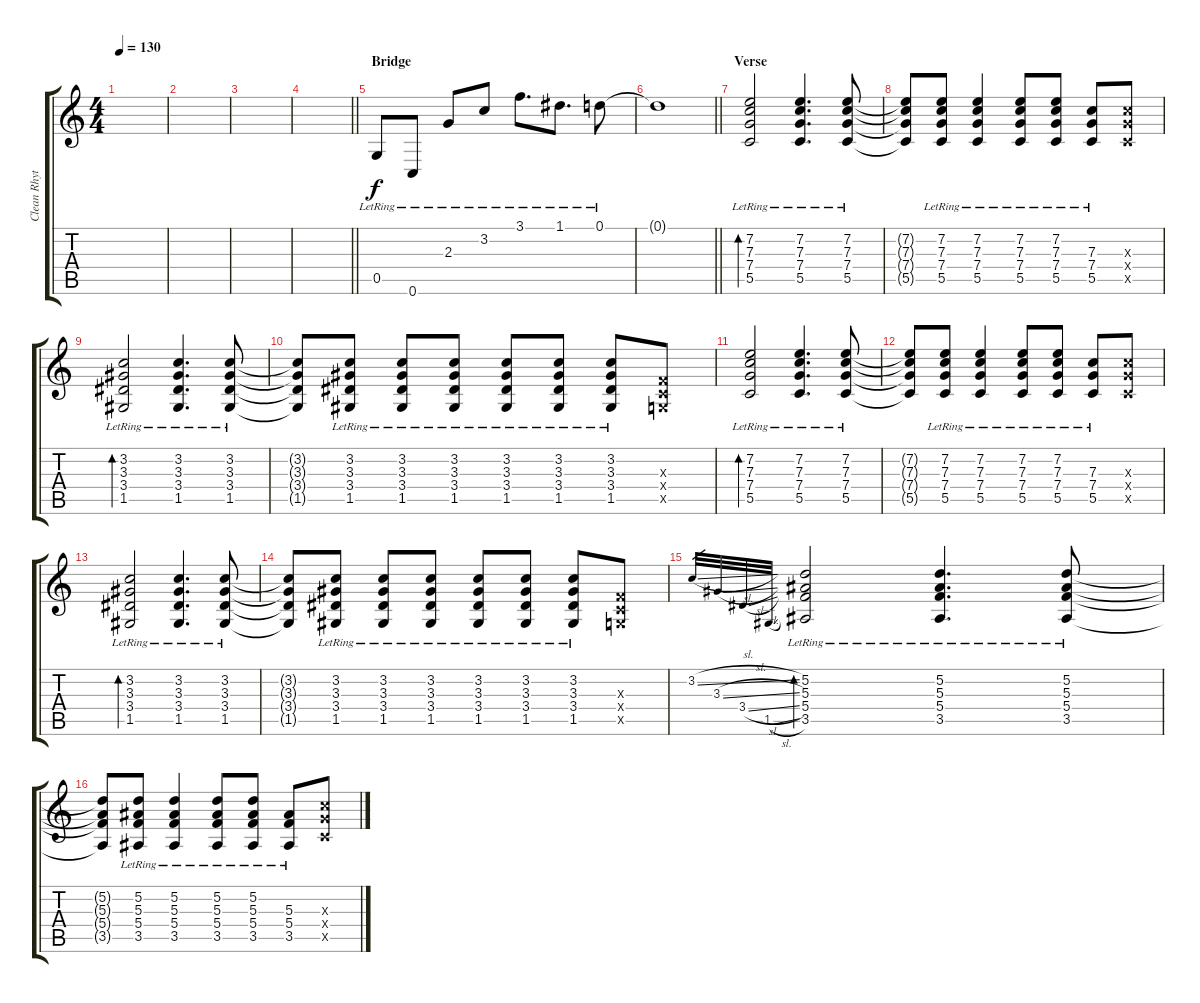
\track ("Clean Rhythm (Effect)" "Clean Rhyt") {instrument electricguitarclean}
\staff {score tabs}
\tuning (D4 A3 F3 C3 G2 C2) {hide}
\ts (4 4)
\tempo 130
\clef g2
\ks c
|
|
|
\barLineRight lightlight
|
\section ("" "Bridge")
0.5{lr}.8 0.6{lr}.8 2.3{lr}.8 3.2{lr}.8 3.1{lr}.8{d} 1.1{lr}.8{d} 0.1{lr}.8 |
\barLineRight lightlight
0.1{t}.1 |
\section ("" "Verse")
(7.2{lr} 7.3{lr} 7.4{lr} 5.5{lr}).2{bd 60} (7.2{lr} 7.3{lr} 7.4{lr} 5.5{lr}).4{d} (7.2{lr} 7.3{lr} 7.4{lr} 5.5{lr}).8 |
(7.2{t} 7.3{t} 7.4{t} 5.5{t}).8 (7.2{lr} 7.3{lr} 7.4{lr} 5.5{lr}).8 (7.2{lr} 7.3{lr} 7.4{lr} 5.5{lr}).4 (7.2{lr} 7.3{lr} 7.4{lr} 5.5{lr}).8 (7.2{lr} 7.3{lr} 7.4{lr} 5.5{lr}).8 (7.3{lr} 7.4{lr} 5.5{lr}).8 (7.3{x} 7.4{x} 5.5{x}).8 |
(3.2{lr} 3.3{lr} 3.4{lr} 1.5{lr}).2{bd 60} (3.2{lr} 3.3{lr} 3.4{lr} 1.5{lr}).4{d} (3.2{lr} 3.3{lr} 3.4{lr} 1.5{lr}).8 |
(3.2{t} 3.3{t} 3.4{t} 1.5{t}).8 (3.2{lr} 3.3{lr} 3.4{lr} 1.5{lr}).8 (3.2{lr} 3.3{lr} 3.4{lr} 1.5{lr}).8 (3.2{lr} 3.3{lr} 3.4{lr} 1.5{lr}).8 (3.2{lr} 3.3{lr} 3.4{lr} 1.5{lr}).8 (3.2{lr} 3.3{lr} 3.4{lr} 1.5{lr}).8 (3.2{lr} 3.3{lr} 3.4{lr} 1.5{lr}).8 (0.3{x} 0.4{x} 0.5{x}).8 |
(7.2{lr} 7.3{lr} 7.4{lr} 5.5{lr}).2{bd 60} (7.2{lr} 7.3{lr} 7.4{lr} 5.5{lr}).4{d} (7.2{lr} 7.3{lr} 7.4{lr} 5.5{lr}).8 |
(7.2{t} 7.3{t} 7.4{t} 5.5{t}).8 (7.2{lr} 7.3{lr} 7.4{lr} 5.5{lr}).8 (7.2{lr} 7.3{lr} 7.4{lr} 5.5{lr}).4 (7.2{lr} 7.3{lr} 7.4{lr} 5.5{lr}).8 (7.2{lr} 7.3{lr} 7.4{lr} 5.5{lr}).8 (7.3{lr} 7.4{lr} 5.5{lr}).8 (7.3{x} 7.4{x} 5.5{x}).8 |
(3.2{lr} 3.3{lr} 3.4{lr} 1.5{lr}).2{bd 60} (3.2{lr} 3.3{lr} 3.4{lr} 1.5{lr}).4{d} (3.2{lr} 3.3{lr} 3.4{lr} 1.5{lr}).8 |
(3.2{t} 3.3{t} 3.4{t} 1.5{t}).8 (3.2{lr} 3.3{lr} 3.4{lr} 1.5{lr}).8 (3.2{lr} 3.3{lr} 3.4{lr} 1.5{lr}).8 (3.2{lr} 3.3{lr} 3.4{lr} 1.5{lr}).8 (3.2{lr} 3.3{lr} 3.4{lr} 1.5{lr}).8 (3.2{lr} 3.3{lr} 3.4{lr} 1.5{lr}).8 (3.2{lr} 3.3{lr} 3.4{lr} 1.5{lr}).8 (0.3{x} 0.4{x} 0.5{x}).8 |
3.2{sl}.32{gr} 3.3{sl}.32{gr} 3.4{sl}.32{gr} 1.5{sl}.32{gr} (5.2{lr} 5.3{lr} 5.4{lr} 3.5{lr}).2{bd 60} (5.2{lr} 5.3{lr} 5.4{lr} 3.5{lr}).4{d} (5.2{lr} 5.3{lr} 5.4{lr} 3.5{lr}).8 |
(5.2{t} 5.3{t} 5.4{t} 3.5{t}).8 (5.2{lr} 5.3{lr} 5.4{lr} 3.5{lr}).8 (5.2{lr} 5.3{lr} 5.4{lr} 3.5{lr}).4 (5.2{lr} 5.3{lr} 5.4{lr} 3.5{lr}).8 (5.2{lr} 5.3{lr} 5.4{lr} 3.5{lr}).8 (5.3{lr} 5.4{lr} 3.5{lr}).8 (7.3{x} 7.4{x} 5.5{x}).8
